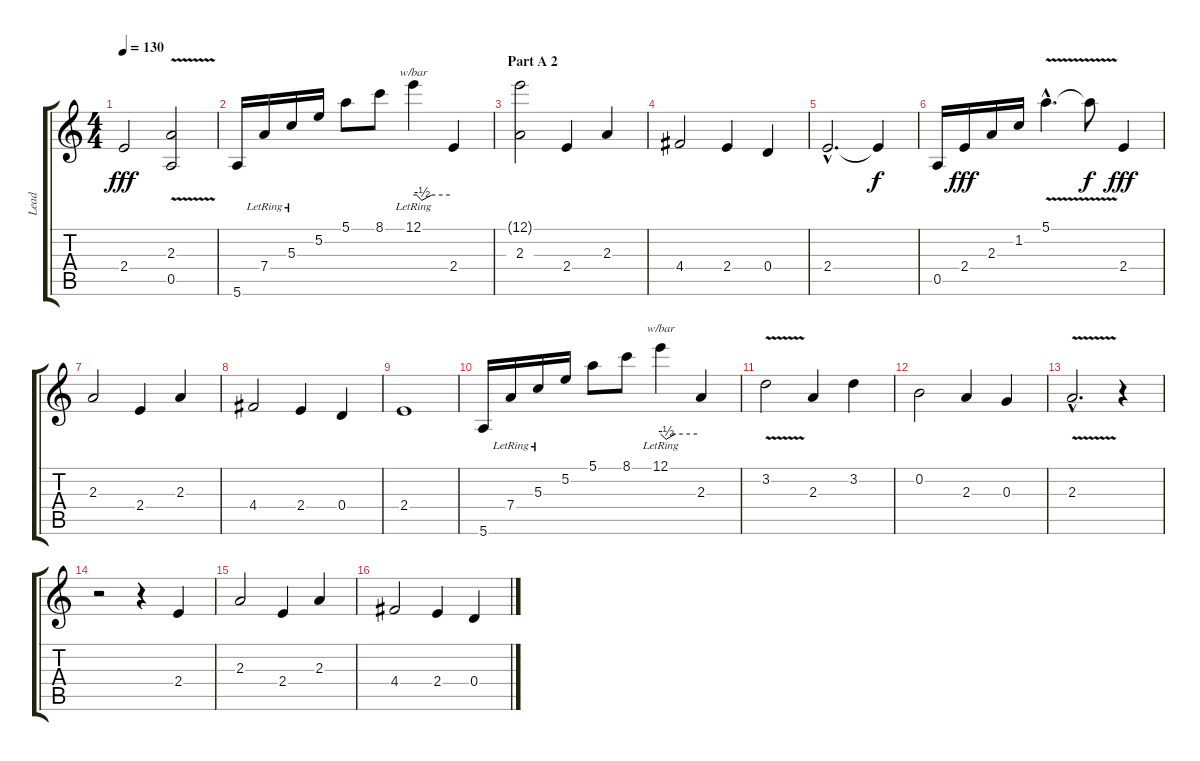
\track ("Lead" "Lead") {instrument electricguitarclean}
\staff {score tabs}
\tuning (E4 B3 G3 D3 A2 E2) {hide}
\ts (4 4)
\tempo 130
\clef g2
\ks c
2.4.2{dy fff} (2.3{v} 0.5).2 |
5.6.16{volume 11 balance 16 instrument electricguitarjazz} 7.4{lr}.16 5.3{lr}.16 5.2.16 5.1.8 8.1.8 12.1{lr}.4{tbe (custom default 0 0 5 0 14 -2 30 0 60 0)} 2.4.4{volume 16 instrument electricguitarmuted} |
\section ("" "Part A 2")
(12.1{t} 2.3).2 2.4.4 2.3.4 |
4.4.2 2.4.4 0.4.4 |
2.4{hac}.2{d} 2.4{t}.4{dy f} |
0.5.16{volume 12 balance 2 instrument electricguitarjazz} 2.4.16{dy fff} 2.3.16 1.2.16 5.1{v hac}.4{d} 5.1{t}.8{dy f volume 12 instrument electricguitarmuted} 2.4.4{dy fff} |
2.3.2 2.4.4 2.3.4 |
4.4.2 2.4.4 0.4.4 |
2.4.1 |
5.6.16{volume 8 balance 16 instrument electricguitarclean} 7.4{lr}.16 5.3{lr}.16 5.2.16 5.1.8 8.1.8 12.1{lr}.4{tbe (custom default 0 0 9 -2 24 0 60 0)} 2.3.4 |
3.2{v}.2 2.3.4 3.2.4 |
0.2.2 2.3.4 0.3.4 |
2.3{v hac}.2{d} r.4 |
r.2 r.4{volume 13 balance 6 instrument electricguitarmuted} 2.4.4 |
2.3.2 2.4.4 2.3.4 |
4.4.2 2.4.4 0.4.4
